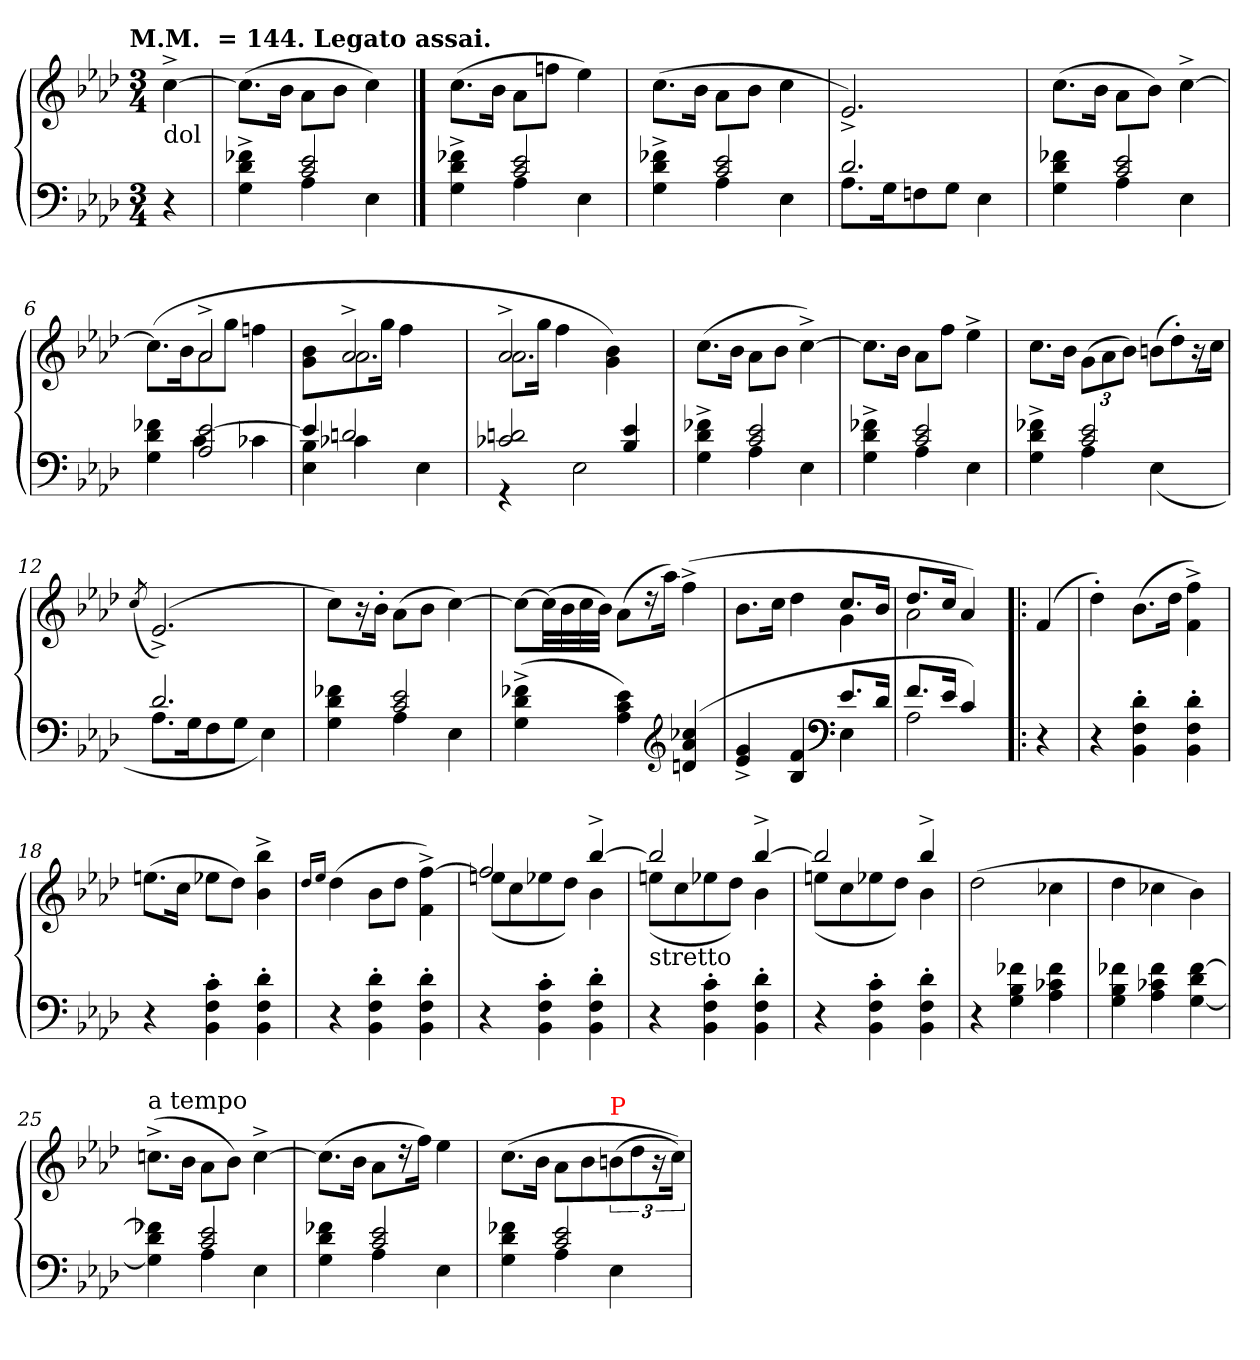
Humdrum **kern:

**kern	**kern
*part1	*part1
*staff2	*staff1
*clefF4	*clefG2
*k[b-e-a-d-]	*k[b-e-a-d-]
*A-:	*A-:
!!LO:TX:omd:t=M.M. &nbsp;=&nbsp;144. Legato assai.
*M3/4	*M3/4
*MM144	*MM144
=	=
!	!LO:TX:b:t=dol
4r	[4cc^
=1	=1
*^	*
4ryy	4f-X^< 4d-^< 4G^<	(8.ccL]
.	.	16b-Jk
2e- 2c	4A-	8a-\L
.	.	8b-J
.	4E-	4cc)
==	==	==
4ryy	4f-X^< 4d-^< 4G^<	(8.ccL
.	.	16b-Jk
2e- 2c	4A-	8a-L
.	.	8ffnJ
.	4E-	4ee-)
=3	=3	=3
4ryy	4f-X^< 4d-^< 4G^<	(8.ccL
.	.	16b-Jk
2e- 2c	4A-	8a-\L
.	.	8b-J
.	4E-	4cc
=4	=4	=4
2.d-	8.A-L	2.e-^)
.	16Gk	.
.	8Fn	.
.	8GJ	.
.	4E-	.
=5	=5	=5
4ryy	4f-X 4d- 4G	(8.ccL
.	.	16b-Jk
2e- 2c	4A-	8a-\L
.	.	8b-J)
.	4E-	[4cc^
=6	=6	=6
*	*	*^
4ryy	4f-X 4d- 4G	4ryy	(>8.ccL]
.	.	.	16b-Jk
!	!	!	!LO:N:vis=2
[2e- 2A-	4c	2a-^	8a-
.	.	.	8ggJ
.	4c-X	.	4ffn
=7	=7	=7	=7
4e-]	4B- 4E-	4ryy	4b-\ 4g\
!	!	!	!LO:N:vis=2.
2dn	4c-X	2a-^	8a-
.	.	.	16ggJJ
.	.	.	4ff
.	4E-	.	.
.	.	.	16ryy
=8	=8	=8	=8
!	!	!	!LO:N:vis=2.
2dn 2c-X	4r	2a-^	8a-
.	.	.	16ggJJ
.	.	.	4ff
.	2E-	.	.
.	.	.	4b- 4g)
4e- 4B-	.	4ryy	.
.	.	.	16ryy
*	*	*v	*v
=9	=9	=9
4ryy	4f-X^< 4d-^< 4G^<	(8.ccL
.	.	16b-Jk
2e- 2c	4A-	8a-\L
.	.	8b-J
.	4E-	[4cc^<)
=10	=10	=10
4ryy	4f-X^< 4d-^< 4G^<	8.ccL]
.	.	16b-Jk
2e- 2c	4A-	8a-L
.	.	8ffJ
.	4E-	4ee-^<
=11	=11	=11
4ryy	4f-X^< 4d-^< 4G^<	8.ccL
.	.	16b-Jk
*	*	*Xbrackettup
2e- 2c	4A-	(12g\L
.	.	12a-
.	.	12b-J)
*	*	*Xtuplet
.	(4E-	(12bnL
.	.	12dd-')
.	.	24r
.	.	24ccJk
=12	=12	=12
.	.	(>8qcc/
2.d-	8.A-L	(<2.e-^)
.	16Gk	.
.	8F	.
.	8GJ	.
.	4E-)	.
=13	=13	=13
4ryy	4f-X 4d- 4G	8cc\L)
.	.	16r
.	.	16b-'Jk
2e- 2c	4A-	(8a-\L
.	.	8b-J
.	4E-	[4cc)
*v	*v	*
=14	=14
(4f-X^ 4d-^ 4G^	8ccL_
.	(32ccLL]
.	32b-
.	32cc
.	32b-JJJ)
4e- 4c 4A-)	(8a-L
.	16r
.	16aa-Jk)
*clefG2	*
(4cc-X 4a- 4dn	(4ff^<
=15	=15
*^	*^
2ryy	4g^ 4e-^	2ryy	8.b-L
.	.	.	16ccJk
.	4f 4B-	.	4dd-
*clefF4	*	*	*
4E-\	8.e-/L	8.ccL	4g
.	16d-Jk	16b-Jk	.
=16	=16	=16	=16
8.fL	2A-	8.dd-L	2a-
16e-Jk	.	16ccJk	.
4c)	.	4a-)	.
*v	*v	*	*
*	*v	*v
=!|:	=!|:
4r	(>4f
=17	=17
4r	4dd-')
4d-' 4F' 4BB-'	(>8.b-L
.	16dd-Jk
4d-' 4F' 4BB-'	4ff^< 4f^<)
=18	=18
4r	(>8.eenL
.	16ccJk
4c' 4F' 4BB-'	8ee-XL
.	8dd-J)
4d-' 4F' 4BB-'	4bb-^< 4b-^<
=19	=19
.	16qdd-/LL
.	16qee-/JJ
4r	(4dd-
4d-' 4F' 4BB-'	8b-L
.	8dd-J
4d-' 4F' 4BB-'	[4ff^ 4f^)
=20	=20
*	*^
4r	2ff]	(>8eenL
.	.	8cc
4c' 4F' 4BB-'	.	8ee-X
.	.	8dd-J)
4d-' 4F' 4BB-'	[4bb-^	4b-
=21	=21	=21
!	!LO:TX:b:t=stretto	!
4r	2bb-]	(>8eenL
.	.	8cc
4c' 4F' 4BB-'	.	8ee-X
.	.	8dd-J)
4d-' 4F' 4BB-'	[4bb-^	4b-
=22	=22	=22
4r	2bb-]	(>8eenL
.	.	8cc
4c' 4F' 4BB-'	.	8ee-X
.	.	8dd-J)
4d-' 4F' 4BB-'	4bb-^	4b-
=23	=23	=23
!	!LO:TX:a:t=legato	!
!	!LO:TX:b:t=ritenuto	!
*	*v	*v
4r	(2dd-
4f-X 4B- 4G	.
4f- 4c-X 4A-	4cc-X
=24	=24
4f-X 4B- 4G	4dd-
4f- 4c-X 4A-	4cc-X
[4f- 4d- [4G	4b-)
=25	=25
*^	*
!	!	!LO:TX:a:t=a tempo
4ryy	4f-X] 4d- 4G]	(8.ccn^<L
.	.	16b-Jk
2e- 2c	4A-	8a-\L
.	.	8b-J)
.	4E-	[4cc^<
=26	=26	=26
4ryy	4f-X 4d- 4G	(8.ccL]
.	.	16b-Jk
2e- 2c	4A-	8a-L
.	.	16r
.	.	16ffJk)
.	4E-	4ee-
=27	=27	=27
4ryy	4f-X 4d- 4G	(8.ccL
.	.	16b-Jk
2e- 2c	4A-	8a-L
.	.	8b-
*	*	*tuplet
*	*	*brackettup
!	!	!LO:TX:a:color=red:t=P
.	4E-	(12bn
.	.	12dd-
.	.	24r
.	.	24ccJk))
*v	*v	*
=	=
*-	*-
